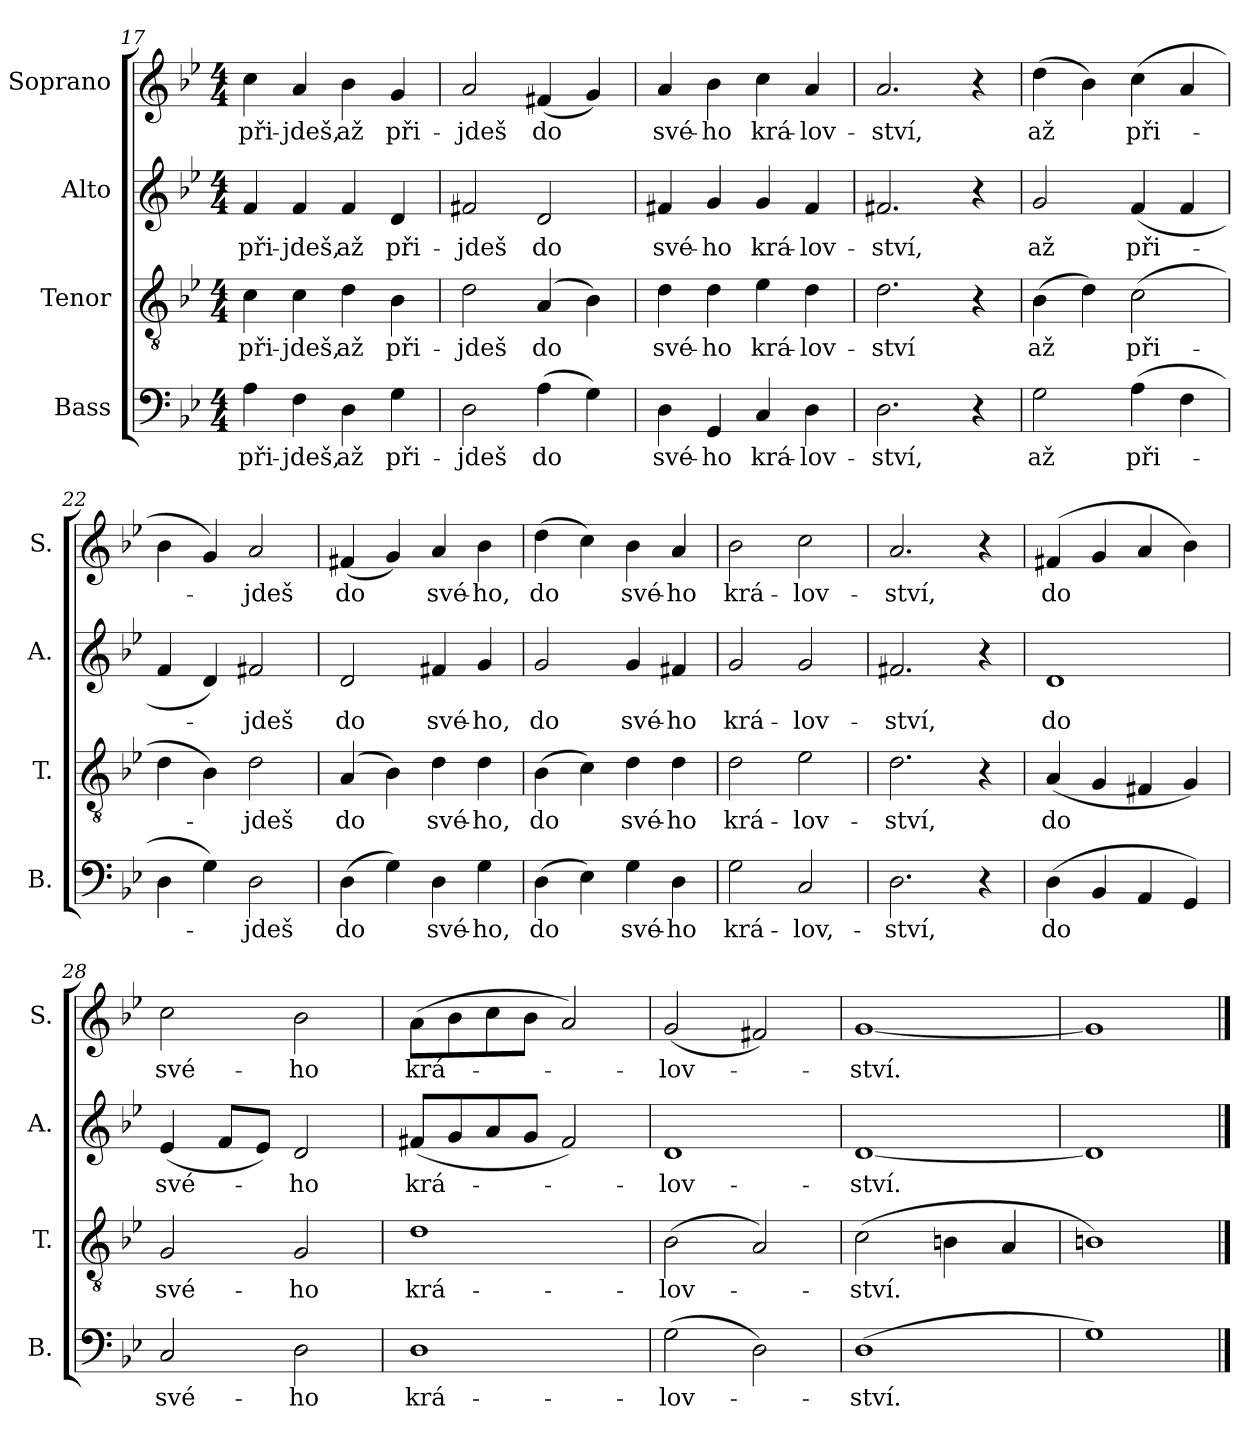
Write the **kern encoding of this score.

**kern	**text	**kern	**text	**kern	**text	**kern	**text
*part4	*part4	*part3	*part3	*part2	*part2	*part1	*part1
*staff4	*staff4	*staff3	*staff3	*staff2	*staff2	*staff1	*staff1
*I"Bass	*	*I"Tenor	*	*I"Alto	*	*I"Soprano	*
*I'B.	*	*I'T.	*	*I'A.	*	*I'S.	*
*clefF4	*	*clefGv2	*	*clefG2	*	*clefG2	*
*k[b-e-]	*	*k[b-e-]	*	*k[b-e-]	*	*k[b-e-]	*
*B-:	*	*B-:	*	*B-:	*	*B-:	*
*M4/4	*	*M4/4	*	*M4/4	*	*M4/4	*
=17	=17	=17	=17	=17	=17	=17	=17
!	!LO:LY:b	!	!LO:LY:b	!	!LO:LY:b	!	!LO:LY:b
4A\	při-	4c\	při-	4f/	při-	4cc\	při-
!	!LO:LY:b	!	!LO:LY:b	!	!LO:LY:b	!	!LO:LY:b
4F\	-jdeš,	4c\	-jdeš,	4f/	-jdeš,	4a/	-jdeš,
!	!LO:LY:b	!	!LO:LY:b	!	!LO:LY:b	!	!LO:LY:b
4D\	až	4d\	až	4f/	až	4b-\	až
!	!LO:LY:b	!	!LO:LY:b	!	!LO:LY:b	!	!LO:LY:b
4G\	při-	4B-\	při-	4d/	při-	4g/	při-
!!LO:PB:g=z
=18	=18	=18	=18	=18	=18	=18	=18
!	!LO:LY:b	!	!LO:LY:b	!	!LO:LY:b	!	!LO:LY:b
2D\	-jdeš	2d\	-jdeš	2f#X/	-jdeš	2a/	-jdeš
!	!LO:LY:b	!	!LO:LY:b	!	!LO:LY:b	!	!LO:LY:b
(>4A\	do	(4A/	do	2d/	do	(<4f#X/	do
4G\)	.	4B-\)	.	.	.	4g/)	.
=19	=19	=19	=19	=19	=19	=19	=19
!	!LO:LY:b	!	!LO:LY:b	!	!LO:LY:b	!	!LO:LY:b
4D\	své-	4d\	své-	4f#X/	své-	4a/	své-
!	!LO:LY:b	!	!LO:LY:b	!	!LO:LY:b	!	!LO:LY:b
4GG/	-ho	4d\	-ho	4g/	-ho	4b-\	-ho
!	!LO:LY:b	!	!LO:LY:b	!	!LO:LY:b	!	!LO:LY:b
4C/	krá-	4e-\	krá-	4g/	krá-	4cc\	krá-
!	!LO:LY:b	!	!LO:LY:b	!	!LO:LY:b	!	!LO:LY:b
4D\	-lov-	4d\	-lov-	4f#/	-lov-	4a/	-lov-
=20	=20	=20	=20	=20	=20	=20	=20
!	!LO:LY:b	!	!LO:LY:b	!	!LO:LY:b	!	!LO:LY:b
2.D\	-ství,	2.d\	-ství	2.f#X/	-ství,	2.a/	-ství,
4r	.	4r	.	4r	.	4r	.
=21	=21	=21	=21	=21	=21	=21	=21
!	!LO:LY:b	!	!LO:LY:b	!	!LO:LY:b	!	!LO:LY:b
2G\	až	(>4B-\	až	2g/	až	(>4dd\	až
.	.	4d\)	.	.	.	4b-\)	.
!	!LO:LY:b	!	!LO:LY:b	!	!LO:LY:b	!	!LO:LY:b
(>4A\	při-	(>2c\	při-	(<4f/	při-	(>4cc\	při-
4F\	.	.	.	4f/	.	4a/	.
=22	=22	=22	=22	=22	=22	=22	=22
4D\	.	4d\	.	4f/	.	4b-\	.
4G\)	.	4B-\)	.	4d/)	.	4g/)	.
!	!LO:LY:b	!	!LO:LY:b	!	!LO:LY:b	!	!LO:LY:b
2D\	-jdeš	2d\	-jdeš	2f#X/	-jdeš	2a/	-jdeš
=23	=23	=23	=23	=23	=23	=23	=23
!	!LO:LY:b	!	!LO:LY:b	!	!LO:LY:b	!	!LO:LY:b
(>4D\	do	(4A/	do	2d/	do	(<4f#X/	do
4G\)	.	4B-\)	.	.	.	4g/)	.
!	!LO:LY:b	!	!LO:LY:b	!	!LO:LY:b	!	!LO:LY:b
4D\	své-	4d\	své-	4f#X/	své-	4a/	své-
!	!LO:LY:b	!	!LO:LY:b	!	!LO:LY:b	!	!LO:LY:b
4G\	-ho,	4d\	-ho,	4g/	-ho,	4b-\	-ho,
=24	=24	=24	=24	=24	=24	=24	=24
!	!LO:LY:b	!	!LO:LY:b	!	!LO:LY:b	!	!LO:LY:b
(>4D\	do	(>4B-\	do	2g/	do	(>4dd\	do
4E-\)	.	4c\)	.	.	.	4cc\)	.
!	!LO:LY:b	!	!LO:LY:b	!	!LO:LY:b	!	!LO:LY:b
4G\	své-	4d\	své-	4g/	své-	4b-\	své-
!	!LO:LY:b	!	!LO:LY:b	!	!LO:LY:b	!	!LO:LY:b
4D\	-ho	4d\	-ho	4f#X/	-ho	4a/	-ho
!!LO:LB:g=z
=25	=25	=25	=25	=25	=25	=25	=25
!	!LO:LY:b	!	!LO:LY:b	!	!LO:LY:b	!	!LO:LY:b
2G\	krá-	2d\	krá-	2g/	krá-	2b-\	krá-
!	!LO:LY:b	!	!LO:LY:b	!	!LO:LY:b	!	!LO:LY:b
2C/	-lov,-	2e-\	-lov-	2g/	-lov-	2cc\	-lov-
=26	=26	=26	=26	=26	=26	=26	=26
!	!LO:LY:b	!	!LO:LY:b	!	!LO:LY:b	!	!LO:LY:b
2.D\	-ství,	2.d\	-ství,	2.f#X/	-ství,	2.a/	-ství,
4r	.	4r	.	4r	.	4r	.
=27	=27	=27	=27	=27	=27	=27	=27
!	!LO:LY:b	!	!LO:LY:b	!	!LO:LY:b	!	!LO:LY:b
(>4D\	do	(<4A/	do	1d	do	(>4f#X/	do
4BB-/	.	4G/	.	.	.	4g/	.
4AA/	.	4F#X/	.	.	.	4a/	.
4GG/)	.	4G/)	.	.	.	4b-\)	.
=28	=28	=28	=28	=28	=28	=28	=28
!	!LO:LY:b	!	!LO:LY:b	!	!LO:LY:b	!	!LO:LY:b
2C/	své-	2G/	své-	(<4e-/	své-	2cc\	své-
.	.	.	.	8f/L	.	.	.
.	.	.	.	8e-/J)	.	.	.
!	!LO:LY:b	!	!LO:LY:b	!	!LO:LY:b	!	!LO:LY:b
2D\	-ho	2G/	-ho	2d/	-ho	2b-\	-ho
=29	=29	=29	=29	=29	=29	=29	=29
!	!LO:LY:b	!	!LO:LY:b	!	!LO:LY:b	!	!LO:LY:b
1D	krá-	1d	krá-	(<8f#X/L	krá-	(>8a\L	krá-
.	.	.	.	8g/	.	8b-\	.
.	.	.	.	8a/	.	8cc\	.
.	.	.	.	8g/J	.	8b-\J	.
.	.	.	.	2f#/)	.	2a/)	.
=30	=30	=30	=30	=30	=30	=30	=30
!	!LO:LY:b	!	!LO:LY:b	!	!LO:LY:b	!	!LO:LY:b
(>2G\	-lov-	(>2B-\	-lov-	1d	-lov-	(<2g/	-lov-
2D\)	.	2A/)	.	.	.	2f#X/)	.
=31	=31	=31	=31	=31	=31	=31	=31
!	!LO:LY:b	!	!LO:LY:b	!	!LO:LY:b	!	!LO:LY:b
(>1D	-ství.	(>2c\	-ství.	[<1d	-ství.	[<1g	-ství.
.	.	4Bn\	.	.	.	.	.
.	.	4A/	.	.	.	.	.
=32	=32	=32	=32	=32	=32	=32	=32
1G)	.	1Bn)	.	1d]	.	1g]	.
==	==	==	==	==	==	==	==
*-	*-	*-	*-	*-	*-	*-	*-
